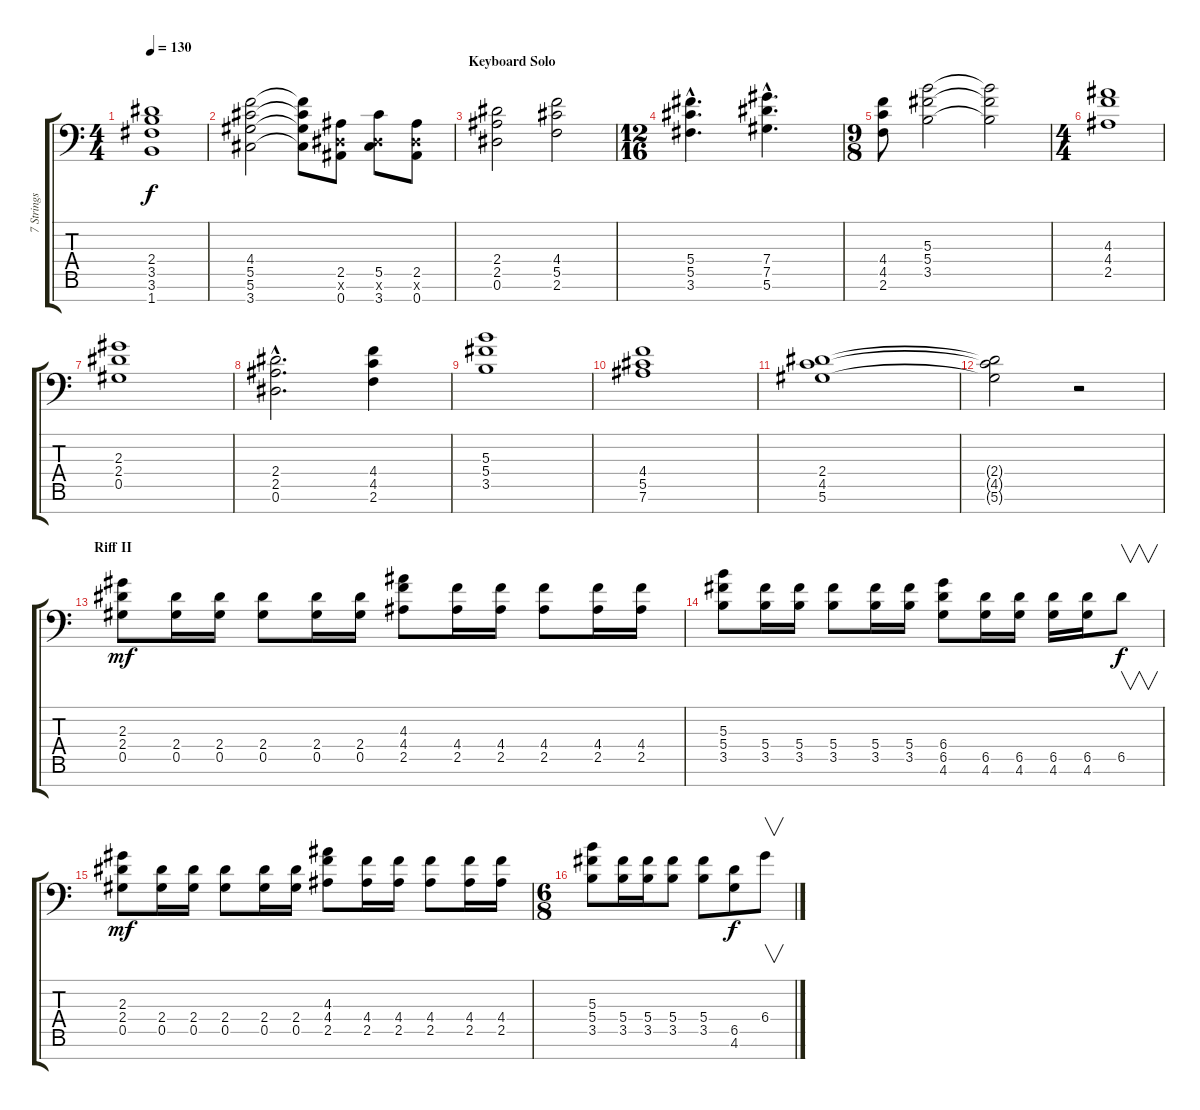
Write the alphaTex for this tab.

\track ("7 Strings Guitar" "7 Strings ") {instrument distortionguitar}
\staff {score tabs}
\tuning (Eb4 Bb3 Gb3 Db3 Ab2 Eb2 Bb1) {hide}
\ts (4 4)
\tempo 130
\clef f4
\ks c
(2.4 3.5 3.6 1.7).1{dy f} |
(4.4 5.5 5.6 3.7).2 (4.4{t} 5.5{t} 5.6{t} 3.7{t}).8 (2.5 0.6{x} 0.7).8 (5.5 0.6{x} 3.7).8 (2.5 0.6{x} 0.7).8 |
\section ("" "Keyboard Solo")
(2.4 2.5 0.6).2 (4.4 5.5 2.6).2 |
\ts (12 16)
(5.4{hac} 5.5{hac} 3.6{hac}).4{d} (7.4{hac} 7.5{hac} 5.6{hac}).4{d} |
\ts (9 8)
(4.4 4.5 2.6).8 (5.3 5.4 3.5).2 (5.3{t} 5.4{t} 3.5{t}).2 |
\ts (4 4)
(4.3 4.4 2.5).1 |
(2.3 2.4 0.5).1 |
(2.4{hac} 2.5{hac} 0.6{hac}).2{d} (4.4 4.5 2.6).4 |
(5.3 5.4 3.5).1 |
(4.4 5.5 7.6).1 |
(2.4 4.5 5.6).1 |
(2.4{t} 4.5{t} 5.6{t}).2 r.2 |
\section ("" "Riff II")
(2.3 2.4 0.5).8{dy mf} (2.4 0.5).16 (2.4 0.5).16 (2.4 0.5).8 (2.4 0.5).16 (2.4 0.5).16 (4.3 4.4 2.5).8 (4.4 2.5).16 (4.4 2.5).16 (4.4 2.5).8 (4.4 2.5).16 (4.4 2.5).16 |
(5.3 5.4 3.5).8 (5.4 3.5).16 (5.4 3.5).16 (5.4 3.5).8 (5.4 3.5).16 (5.4 3.5).16 (6.4 6.5 4.6).8 (6.5 4.6).16 (6.5 4.6).16 (6.5 4.6).16 (6.5 4.6).16 6.5.8{v dy f instrument guitarharmonics} |
(2.3 2.4 0.5).8{dy mf instrument distortionguitar} (2.4 0.5).16 (2.4 0.5).16 (2.4 0.5).8 (2.4 0.5).16 (2.4 0.5).16 (4.3 4.4 2.5).8 (4.4 2.5).16 (4.4 2.5).16 (4.4 2.5).8 (4.4 2.5).16 (4.4 2.5).16 |
\ts (6 8)
(5.3 5.4 3.5).8 (5.4 3.5).16 (5.4 3.5).16 (5.4 3.5).8 (5.4 3.5).8 (6.5 4.6).8{dy f} 6.4.8{v instrument guitarharmonics}
